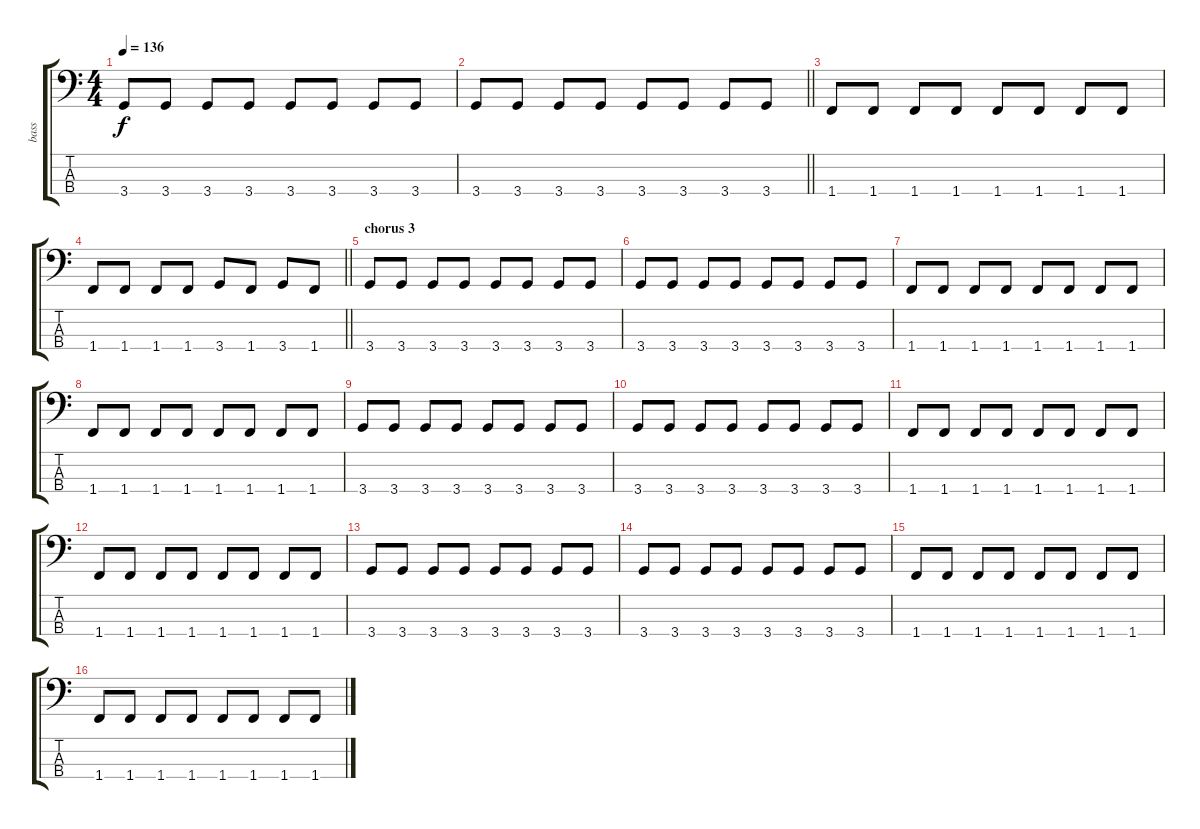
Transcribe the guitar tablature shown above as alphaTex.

\track ("bass" "bass") {instrument electricbassfinger}
\staff {score tabs}
\tuning (G2 D2 A1 E1) {hide}
\ts (4 4)
\tempo 136
\clef f4
\ks c
3.4.8{dy f} 3.4.8 3.4.8 3.4.8 3.4.8 3.4.8 3.4.8 3.4.8 |
\barLineRight lightlight
3.4.8 3.4.8 3.4.8 3.4.8 3.4.8 3.4.8 3.4.8 3.4.8 |
1.4.8 1.4.8 1.4.8 1.4.8 1.4.8 1.4.8 1.4.8 1.4.8 |
\barLineRight lightlight
1.4.8 1.4.8 1.4.8 1.4.8 3.4.8 1.4.8 3.4.8 1.4.8 |
\section ("" "chorus 3")
3.4.8 3.4.8 3.4.8 3.4.8 3.4.8 3.4.8 3.4.8 3.4.8 |
3.4.8 3.4.8 3.4.8 3.4.8 3.4.8 3.4.8 3.4.8 3.4.8 |
1.4.8 1.4.8 1.4.8 1.4.8 1.4.8 1.4.8 1.4.8 1.4.8 |
1.4.8 1.4.8 1.4.8 1.4.8 1.4.8 1.4.8 1.4.8 1.4.8 |
3.4.8 3.4.8 3.4.8 3.4.8 3.4.8 3.4.8 3.4.8 3.4.8 |
3.4.8 3.4.8 3.4.8 3.4.8 3.4.8 3.4.8 3.4.8 3.4.8 |
1.4.8 1.4.8 1.4.8 1.4.8 1.4.8 1.4.8 1.4.8 1.4.8 |
1.4.8 1.4.8 1.4.8 1.4.8 1.4.8 1.4.8 1.4.8 1.4.8 |
3.4.8 3.4.8 3.4.8 3.4.8 3.4.8 3.4.8 3.4.8 3.4.8 |
3.4.8 3.4.8 3.4.8 3.4.8 3.4.8 3.4.8 3.4.8 3.4.8 |
1.4.8 1.4.8 1.4.8 1.4.8 1.4.8 1.4.8 1.4.8 1.4.8 |
1.4.8 1.4.8 1.4.8 1.4.8 1.4.8 1.4.8 1.4.8 1.4.8
